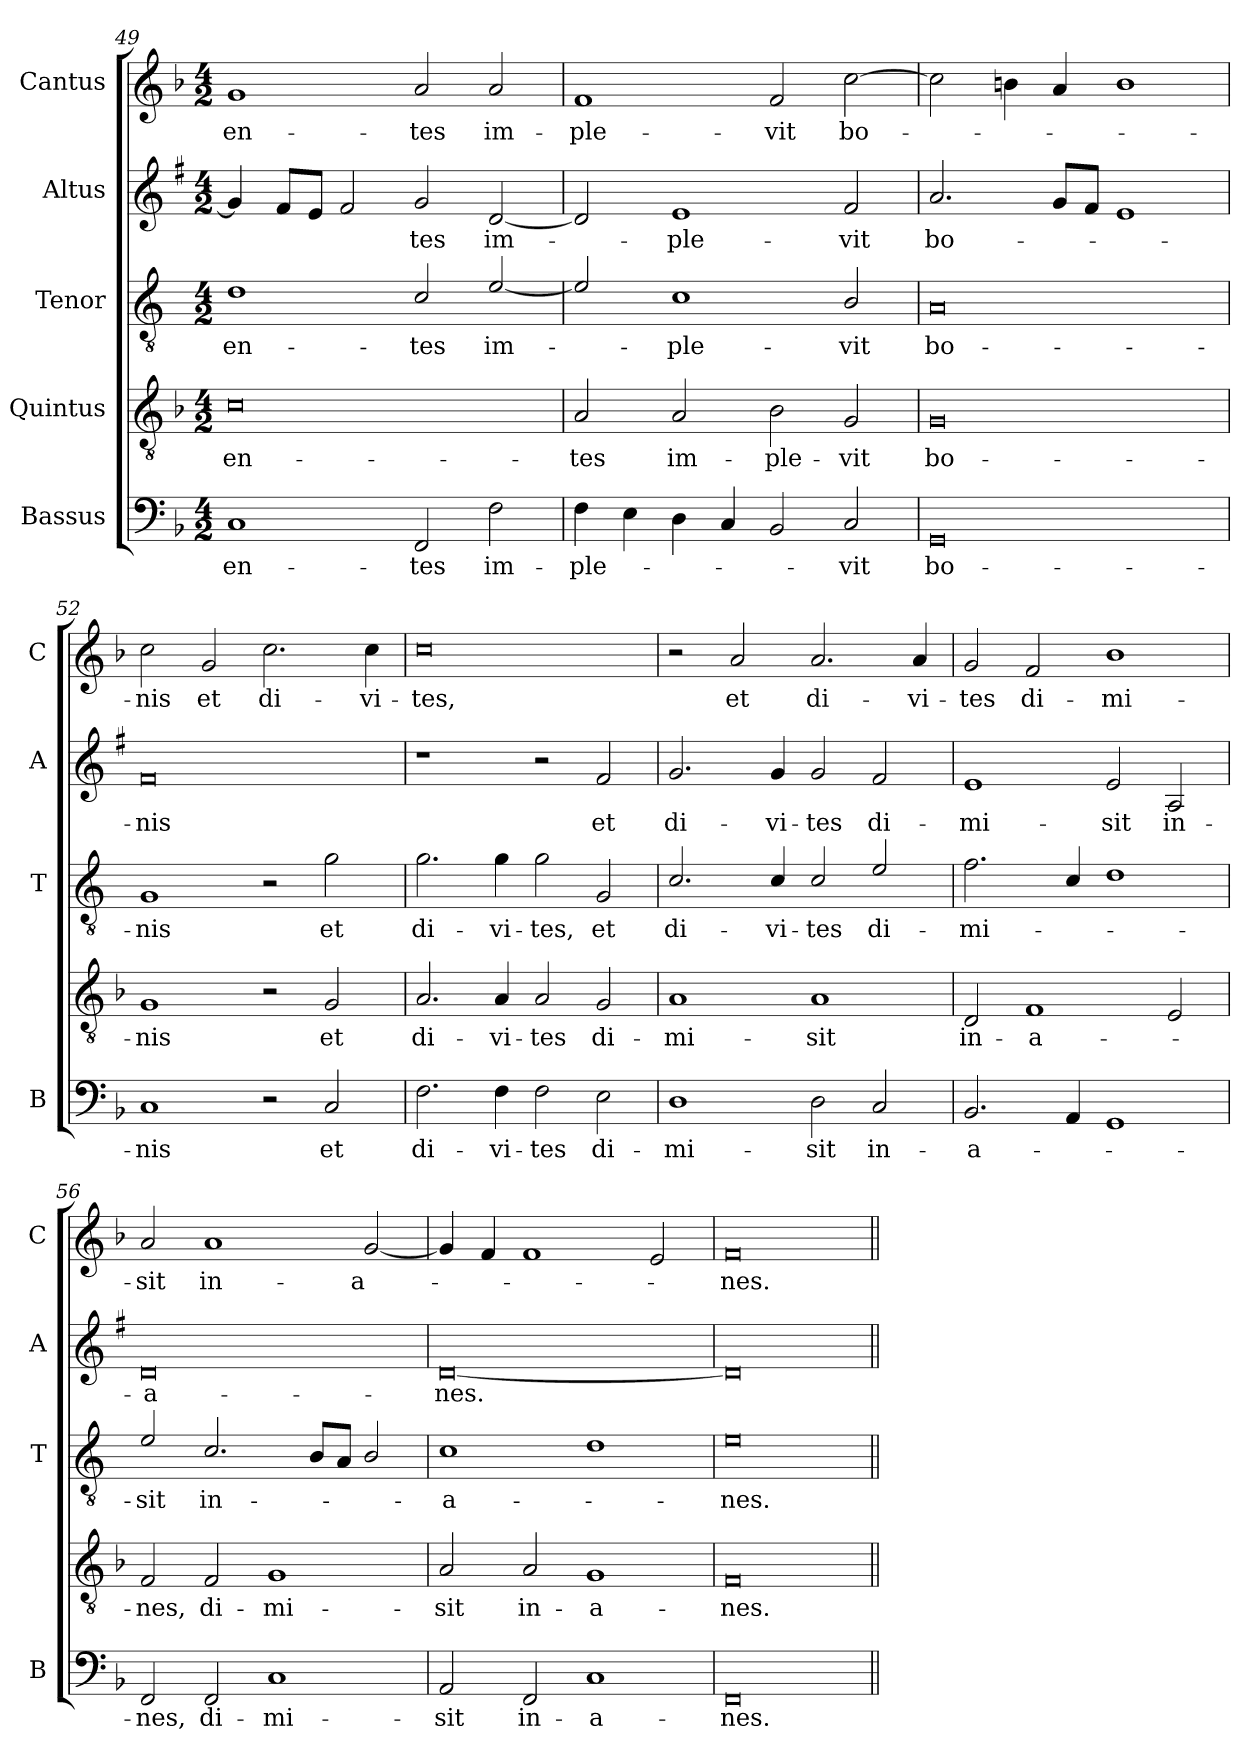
**kern	**text	**kern	**text	**kern	**text	**kern	**text	**kern	**text
*part5	*part5	*part4	*part4	*part3	*part3	*part2	*part2	*part1	*part1
*staff5	*staff5	*staff4	*staff4	*staff3	*staff3	*staff2	*staff2	*staff1	*staff1
*I"Bassus	*	*I"Quintus	*	*I"Tenor	*	*I"Altus	*	*I"Cantus	*
*I'B	*	*	*	*I'T	*	*I'A	*	*I'C	*
*clefF4	*	*clefGv2	*	*clefGv2	*	*clefG2	*	*clefG2	*
*	*	*	*	*ITrd4c7	*	*ITrd1c2	*	*	*
*k[b-]	*	*k[b-]	*	*k[b-]	*	*k[b-]	*	*k[b-]	*
*F:	*	*F:	*	*F:	*	*F:	*	*F:	*
*M4/2	*	*M4/2	*	*M4/2	*	*M4/2	*	*M4/2	*
=49	=49	=49	=49	=49	=49	=49	=49	=49	=49
!	!LO:LY:b	!	!LO:LY:b	!	!LO:LY:b	!	!	!	!LO:LY:b
1C	-en-	0c	-en-	1G	-en-	4f/]	.	1g	-en-
.	.	.	.	.	.	8e/L	.	.	.
.	.	.	.	.	.	8d/J	.	.	.
.	.	.	.	.	.	2e/	.	.	.
!	!LO:LY:b	!	!	!	!LO:LY:b	!	!LO:LY:b	!	!LO:LY:b
2FF/	-tes	.	.	2F/	-tes	2f/	-tes	2a/	-tes
!	!LO:LY:b	!	!	!	!LO:LY:b	!	!LO:LY:b	!	!LO:LY:b
2F\	im-	.	.	[2A/	im-	[2c/	im-	2a/	im-
=50	=50	=50	=50	=50	=50	=50	=50	=50	=50
!	!LO:LY:b	!	!LO:LY:b	!	!	!	!	!	!LO:LY:b
4F\	-ple-	2A/	-tes	2A/]	.	2c/]	.	1f	-ple-
4E\	.	.	.	.	.	.	.	.	.
!	!	!	!LO:LY:b	!	!LO:LY:b	!	!LO:LY:b	!	!
4D\	.	2A/	im-	1F	-ple-	1d	-ple-	.	.
4C/	.	.	.	.	.	.	.	.	.
!	!	!	!LO:LY:b	!	!	!	!	!	!LO:LY:b
2BB-/	.	2B-\	-ple-	.	.	.	.	2f/	-vit
!	!LO:LY:b	!	!LO:LY:b	!	!LO:LY:b	!	!LO:LY:b	!	!LO:LY:b
2C/	-vit	2G/	-vit	2E/	-vit	2e/	-vit	[2cc\	bo-
=51	=51	=51	=51	=51	=51	=51	=51	=51	=51
!	!LO:LY:b	!	!LO:LY:b	!	!LO:LY:b	!	!LO:LY:b	!	!
0GG	bo-	0G	bo-	0D	bo-	2.g/	bo-	2cc\]	.
.	.	.	.	.	.	.	.	4bn\	.
.	.	.	.	.	.	8f/L	.	4a/	.
.	.	.	.	.	.	8e/J	.	.	.
.	.	.	.	.	.	1d	.	1b	.
=52	=52	=52	=52	=52	=52	=52	=52	=52	=52
!	!LO:LY:b	!	!LO:LY:b	!	!LO:LY:b	!	!LO:LY:b	!	!LO:LY:b
1C	-nis	1G	-nis	1C	-nis	0e	-nis	2cc\	-nis
!	!	!	!	!	!	!	!	!	!LO:LY:b
.	.	.	.	.	.	.	.	2g/	et
!	!	!	!	!	!	!	!	!	!LO:LY:b
2r	.	2r	.	2r	.	.	.	2.cc\	di-
!	!LO:LY:b	!	!LO:LY:b	!	!LO:LY:b	!	!	!	!
2C/	et	2G/	et	2c\	et	.	.	.	.
!	!	!	!	!	!	!	!	!	!LO:LY:b
.	.	.	.	.	.	.	.	4cc\	-vi-
!!LO:LB:g=z
=53	=53	=53	=53	=53	=53	=53	=53	=53	=53
!	!LO:LY:b	!	!LO:LY:b	!	!LO:LY:b	!	!	!	!LO:LY:b
2.F\	di-	2.A/	di-	2.c\	di-	1r	.	0cc	-tes,
!	!LO:LY:b	!	!LO:LY:b	!	!LO:LY:b	!	!	!	!
4F\	-vi-	4A/	-vi-	4c\	-vi-	.	.	.	.
!	!LO:LY:b	!	!LO:LY:b	!	!LO:LY:b	!	!	!	!
2F\	-tes	2A/	-tes	2c\	-tes,	2r	.	.	.
!	!LO:LY:b	!	!LO:LY:b	!	!LO:LY:b	!	!LO:LY:b	!	!
2E\	di-	2G/	di-	2C/	et	2e/	et	.	.
=54	=54	=54	=54	=54	=54	=54	=54	=54	=54
!	!LO:LY:b	!	!LO:LY:b	!	!LO:LY:b	!	!LO:LY:b	!	!
1D	-mi-	1A	-mi-	2.F/	di-	2.f/	di-	2r	.
!	!	!	!	!	!	!	!	!	!LO:LY:b
.	.	.	.	.	.	.	.	2a/	et
!	!	!	!	!	!LO:LY:b	!	!LO:LY:b	!	!
.	.	.	.	4F/	-vi-	4f/	-vi-	.	.
!	!LO:LY:b	!	!LO:LY:b	!	!LO:LY:b	!	!LO:LY:b	!	!LO:LY:b
2D\	-sit	1A	-sit	2F/	-tes	2f/	-tes	2.a/	di-
!	!LO:LY:b	!	!	!	!LO:LY:b	!	!LO:LY:b	!	!
2C/	in-	.	.	2A/	di-	2e/	di-	.	.
!	!	!	!	!	!	!	!	!	!LO:LY:b
.	.	.	.	.	.	.	.	4a/	-vi-
=55	=55	=55	=55	=55	=55	=55	=55	=55	=55
!	!LO:LY:b	!	!LO:LY:b	!	!LO:LY:b	!	!LO:LY:b	!	!LO:LY:b
2.BB-/	-a-	2D/	in-	2.B-\	-mi-	1d	-mi-	2g/	-tes
!	!	!	!LO:LY:b	!	!	!	!	!	!LO:LY:b
.	.	1F	-a-	.	.	.	.	2f/	di-
4AA/	.	.	.	4F/	.	.	.	.	.
!	!	!	!	!	!	!	!LO:LY:b	!	!LO:LY:b
1GG	.	.	.	1G	.	2d/	-sit	1b-	-mi-
!	!	!	!	!	!	!	!LO:LY:b	!	!
.	.	2E/	.	.	.	2G/	in-	.	.
=56	=56	=56	=56	=56	=56	=56	=56	=56	=56
!	!LO:LY:b	!	!LO:LY:b	!	!LO:LY:b	!	!LO:LY:b	!	!LO:LY:b
2FF/	-nes,	2F/	-nes,	2A/	-sit	0c	-a-	2a/	-sit
!	!LO:LY:b	!	!LO:LY:b	!	!LO:LY:b	!	!	!	!LO:LY:b
2FF/	di-	2F/	di-	2.F/	in-	.	.	1a	in-
!	!LO:LY:b	!	!LO:LY:b	!	!	!	!	!	!
1C	-mi-	1G	-mi-	.	.	.	.	.	.
.	.	.	.	8E/L	.	.	.	.	.
.	.	.	.	8D/J	.	.	.	.	.
!	!	!	!	!	!	!	!	!	!LO:LY:b
.	.	.	.	2E/	.	.	.	[2g/	-a-
=57	=57	=57	=57	=57	=57	=57	=57	=57	=57
!	!LO:LY:b	!	!LO:LY:b	!	!LO:LY:b	!	!LO:LY:b	!	!
2AA/	-sit	2A/	-sit	1F	-a-	[0c	-nes.	4g/]	.
.	.	.	.	.	.	.	.	4f/	.
!	!LO:LY:b	!	!LO:LY:b	!	!	!	!	!	!
2FF/	in-	2A/	in-	.	.	.	.	1f	.
!	!LO:LY:b	!	!LO:LY:b	!	!	!	!	!	!
1C	-a-	1G	-a-	1G	.	.	.	.	.
.	.	.	.	.	.	.	.	2e/	.
=58	=58	=58	=58	=58	=58	=58	=58	=58	=58
!	!LO:LY:b	!	!LO:LY:b	!	!LO:LY:b	!	!	!	!LO:LY:b
0FF	-nes.	0F	-nes.	0A	-nes.	0c]	.	0f	-nes.
=||	=||	=||	=||	=||	=||	=||	=||	=||	=||
*-	*-	*-	*-	*-	*-	*-	*-	*-	*-
